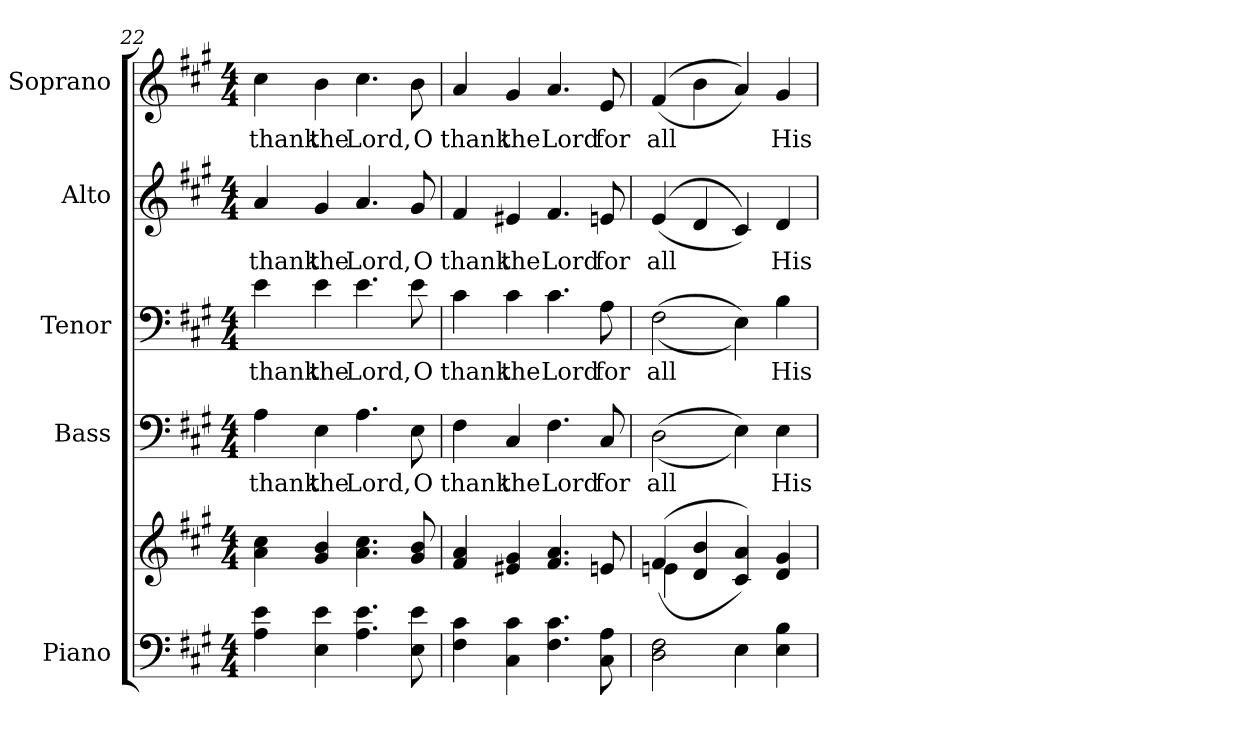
**kern	**kern	**kern	**text	**kern	**text	**kern	**text	**kern	**text
*part5	*part5	*part4	*part4	*part3	*part3	*part2	*part2	*part1	*part1
*staff6	*staff5	*staff4	*staff4	*staff3	*staff3	*staff2	*staff2	*staff1	*staff1
*I"Piano	*	*I"Bass	*	*I"Tenor	*	*I"Alto	*	*I"Soprano	*
*I'Pno.	*	*I'B.	*	*I'T.	*	*I'A.	*	*I'S.	*
!!LO:PB:g=z
*clefF4	*clefG2	*clefF4	*	*clefF4	*	*clefG2	*	*clefG2	*
*k[f#c#g#]	*k[f#c#g#]	*k[f#c#g#]	*	*k[f#c#g#]	*	*k[f#c#g#]	*	*k[f#c#g#]	*
*A:	*A:	*A:	*	*A:	*	*A:	*	*A:	*
*M4/4	*M4/4	*M4/4	*	*M4/4	*	*M4/4	*	*M4/4	*
=22	=22	=22	=22	=22	=22	=22	=22	=22	=22
!	!	!	!LO:LY:b:color=#000000	!	!	!	!	!	!
!	!	!	!	!	!LO:LY:b:color=#000000	!	!	!	!
!	!	!	!	!	!	!	!LO:LY:b:color=#000000	!	!
!	!	!	!	!	!	!	!	!	!LO:LY:b:color=#000000
4Ai\ 4ei	4ai\ 4cc#i	4Ai\	thank	4ei\	thank	4ai/	thank	4cc#i\	thank
!	!	!	!LO:LY:b:color=#000000	!	!	!	!	!	!
!	!	!	!	!	!LO:LY:b:color=#000000	!	!	!	!
!	!	!	!	!	!	!	!LO:LY:b:color=#000000	!	!
!	!	!	!	!	!	!	!	!	!LO:LY:b:color=#000000
4Ei\ 4ei	4g#i/ 4bi	4Ei\	the	4ei\	the	4g#i/	the	4bi\	the
!	!	!	!LO:LY:b:color=#000000	!	!	!	!	!	!
!	!	!	!	!	!LO:LY:b:color=#000000	!	!	!	!
!	!	!	!	!	!	!	!LO:LY:b:color=#000000	!	!
!	!	!	!	!	!	!	!	!	!LO:LY:b:color=#000000
4.Ai\ 4.ei	4.ai\ 4.cc#i	4.Ai\	Lord,	4.ei\	Lord,	4.ai/	Lord,	4.cc#i\	Lord,
!	!	!	!LO:LY:b:color=#000000	!	!	!	!	!	!
!	!	!	!	!	!LO:LY:b:color=#000000	!	!	!	!
!	!	!	!	!	!	!	!LO:LY:b:color=#000000	!	!
!	!	!	!	!	!	!	!	!	!LO:LY:b:color=#000000
8Ei\ 8ei	8g#i/ 8bi	8Ei\	O	8ei\	O	8g#i/	O	8bi\	O
=23	=23	=23	=23	=23	=23	=23	=23	=23	=23
!	!	!	!LO:LY:b:color=#000000	!	!	!	!	!	!
!	!	!	!	!	!LO:LY:b:color=#000000	!	!	!	!
!	!	!	!	!	!	!	!LO:LY:b:color=#000000	!	!
!	!	!	!	!	!	!	!	!	!LO:LY:b:color=#000000
4F#i\ 4c#i	4f#i/ 4ai	4F#i\	thank	4c#i\	thank	4f#i/	thank	4ai/	thank
!	!	!	!LO:LY:b:color=#000000	!	!	!	!	!	!
!	!	!	!	!	!LO:LY:b:color=#000000	!	!	!	!
!	!	!	!	!	!	!	!LO:LY:b:color=#000000	!	!
!	!	!	!	!	!	!	!	!	!LO:LY:b:color=#000000
4C#i\ 4c#i	4e#Xi/ 4g#i	4C#i/	the	4c#i\	the	4e#Xi/	the	4g#i/	the
!	!	!	!LO:LY:b:color=#000000	!	!	!	!	!	!
!	!	!	!	!	!LO:LY:b:color=#000000	!	!	!	!
!	!	!	!	!	!	!	!LO:LY:b:color=#000000	!	!
!	!	!	!	!	!	!	!	!	!LO:LY:b:color=#000000
4.F#i\ 4.c#i	4.f#i/ 4.ai	4.F#i\	Lord	4.c#i\	Lord	4.f#i/	Lord	4.ai/	Lord
!	!	!	!LO:LY:b:color=#000000	!	!	!	!	!	!
!	!	!	!	!	!LO:LY:b:color=#000000	!	!	!	!
!	!	!	!	!	!	!	!LO:LY:b:color=#000000	!	!
!	!	!	!	!	!	!	!	!	!LO:LY:b:color=#000000
8C#i\ 8Ai	8eni/	8C#i/	for	8Ai\	for	8eni/	for	8ei/	for
!!LO:PB:g=z
=24	=24	=24	=24	=24	=24	=24	=24	=24	=24
*	*^	*	*	*	*	*	*	*	*
!	!	!	!	!LO:LY:b:color=#000000	!	!	!	!	!	!
!	!	!	!	!	!	!LO:LY:b:color=#000000	!	!	!	!
!	!	!	!	!	!	!	!	!LO:LY:b:color=#000000	!	!
!	!	!	!	!	!	!	!	!	!	!LO:LY:b:color=#000000
2Di\ 2F#i	((4f#i/	4eni\	((2Di\	all	((2F#i\	all	((4ei/	all	((4f#i/	all
.	4di/ 4bi	4ryy	.	.	.	.	4di/	.	4bi\	.
4Ei\	4c#i/ 4ai))	2ryy	4Ei\))	.	4Ei\))	.	4c#i/))	.	4ai/))	.
!	!	!	!	!LO:LY:b:color=#000000	!	!	!	!	!	!
!	!	!	!	!	!	!LO:LY:b:color=#000000	!	!	!	!
!	!	!	!	!	!	!	!	!LO:LY:b:color=#000000	!	!
!	!	!	!	!	!	!	!	!	!	!LO:LY:b:color=#000000
4Ei\ 4Bi	4di/ 4g#i	.	4Ei\	His	4Bi\	His	4di/	His	4g#i/	His
*	*v	*v	*	*	*	*	*	*	*	*
=	=	=	=	=	=	=	=	=	=
*-	*-	*-	*-	*-	*-	*-	*-	*-	*-
